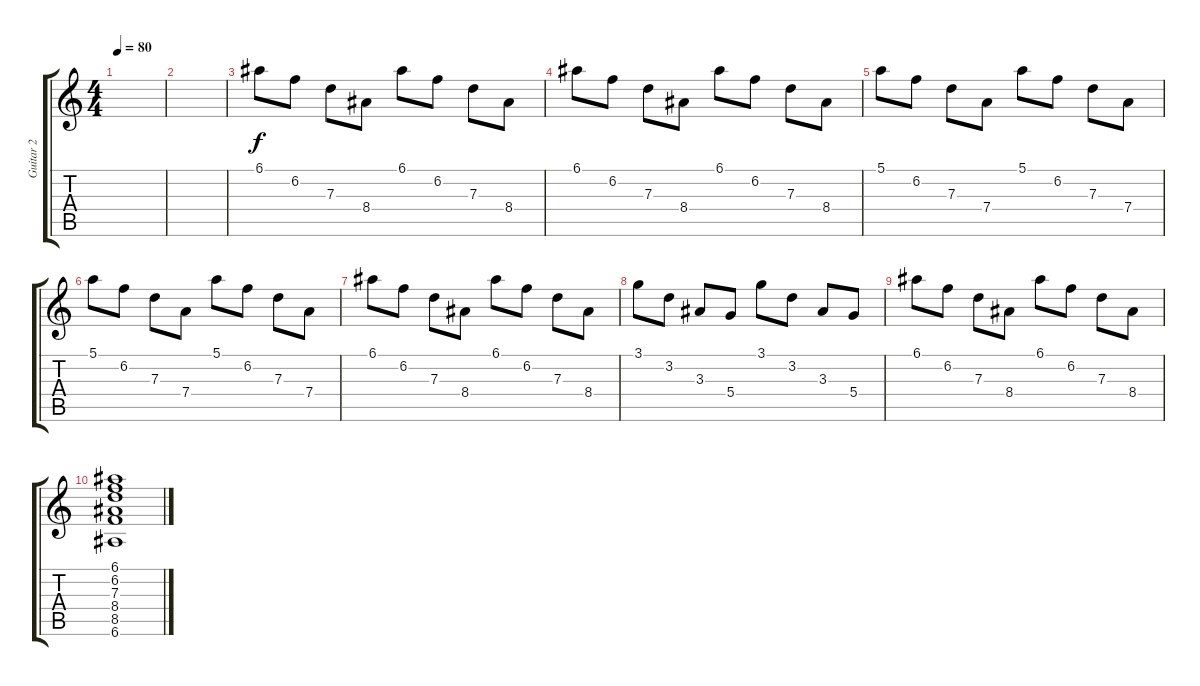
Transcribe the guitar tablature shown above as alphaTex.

\track ("Guitar 2" "Guitar 2") {instrument overdrivenguitar}
\staff {score tabs}
\tuning (E4 B3 G3 D3 A2 E2) {hide}
\ts (4 4)
\tempo 80
\clef g2
\ks c
|
|
6.1.8 6.2.8 7.3.8 8.4.8 6.1.8 6.2.8 7.3.8 8.4.8 |
6.1.8 6.2.8 7.3.8 8.4.8 6.1.8 6.2.8 7.3.8 8.4.8 |
5.1.8 6.2.8 7.3.8 7.4.8 5.1.8 6.2.8 7.3.8 7.4.8 |
5.1.8 6.2.8 7.3.8 7.4.8 5.1.8 6.2.8 7.3.8 7.4.8 |
6.1.8 6.2.8 7.3.8 8.4.8 6.1.8 6.2.8 7.3.8 8.4.8 |
3.1.8 3.2.8 3.3.8 5.4.8 3.1.8 3.2.8 3.3.8 5.4.8 |
6.1.8 6.2.8 7.3.8 8.4.8 6.1.8 6.2.8 7.3.8 8.4.8 |
(6.1 6.2 7.3 8.4 8.5 6.6).1
